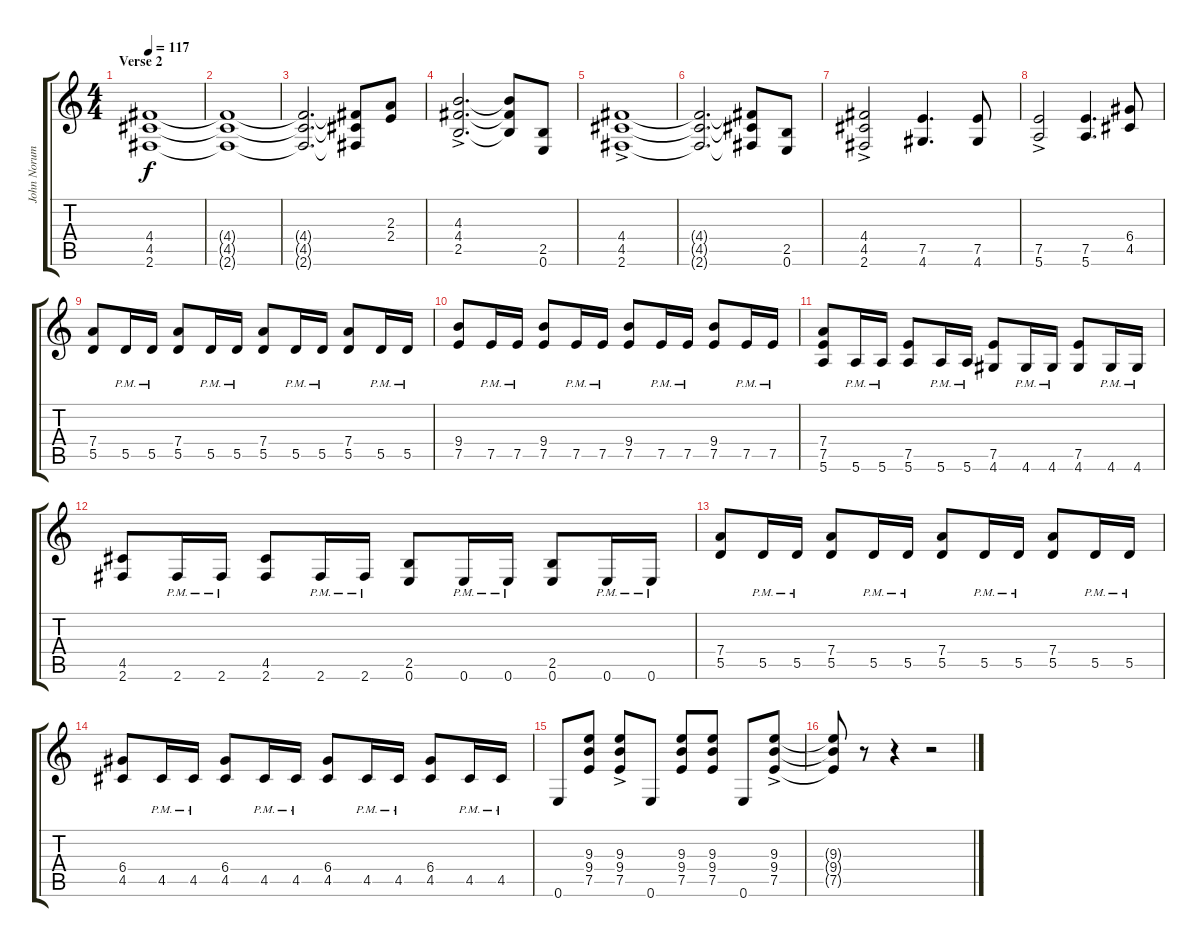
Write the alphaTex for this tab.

\track ("John Norum (Guitar)" "John Norum") {instrument distortionguitar}
\staff {score tabs}
\tuning (E4 B3 G3 D3 A2 E2) {hide}
\ts (4 4)
\section ("" "Verse 2")
\tempo 117
\clef g2
\ks c
(4.4 4.5 2.6).1{dy f} |
(4.4{t} 4.5{t} 2.6{t}).1 |
(4.4{t} 4.5{t} 2.6{t}).2{d} (4.4{t} 4.5{t} 2.6{t}).8 (2.3 2.4).8 |
(4.3 4.4 2.5{ac}).2{d} (4.3{t} 4.4{t} 2.5{t}).8 (2.5 0.6).8 |
(4.4 4.5 2.6{ac}).1 |
(4.4{t} 4.5{t} 2.6{t}).2{d} (4.4{t} 4.5{t} 2.6{t}).8 (2.5 0.6).8 |
(4.4 4.5 2.6{ac}).2 (7.5 4.6).4{d} (7.5 4.6).8 |
(7.5 5.6{ac}).2 (7.5 5.6).4{d} (6.4 4.5).8 |
(7.4 5.5).8 5.5{pm}.16 5.5{pm}.16 (7.4 5.5).8 5.5{pm}.16 5.5{pm}.16 (7.4 5.5).8 5.5{pm}.16 5.5{pm}.16 (7.4 5.5).8 5.5{pm}.16 5.5{pm}.16 |
(9.4 7.5).8 7.5{pm}.16 7.5{pm}.16 (9.4 7.5).8 7.5{pm}.16 7.5{pm}.16 (9.4 7.5).8 7.5{pm}.16 7.5{pm}.16 (9.4 7.5).8 7.5{pm}.16 7.5{pm}.16 |
(7.4 7.5 5.6).8 5.6{pm}.16 5.6{pm}.16 (7.5 5.6).8 5.6{pm}.16 5.6{pm}.16 (7.5 4.6).8 4.6{pm}.16 4.6{pm}.16 (7.5 4.6).8 4.6{pm}.16 4.6{pm}.16 |
(4.5 2.6).8 2.6{pm}.16 2.6{pm}.16 (4.5 2.6).8 2.6{pm}.16 2.6{pm}.16 (2.5 0.6).8 0.6{pm}.16 0.6{pm}.16 (2.5 0.6).8 0.6{pm}.16 0.6{pm}.16 |
(7.4 5.5).8 5.5{pm}.16 5.5{pm}.16 (7.4 5.5).8 5.5{pm}.16 5.5{pm}.16 (7.4 5.5).8 5.5{pm}.16 5.5{pm}.16 (7.4 5.5).8 5.5{pm}.16 5.5{pm}.16 |
(6.4 4.5).8 4.5{pm}.16 4.5{pm}.16 (6.4 4.5).8 4.5{pm}.16 4.5{pm}.16 (6.4 4.5).8 4.5{pm}.16 4.5{pm}.16 (6.4 4.5).8 4.5{pm}.16 4.5{pm}.16 |
0.6.8 (9.3 9.4 7.5).8 (9.3{ac} 9.4{ac} 7.5{ac}).8 0.6.8 (9.3 9.4 7.5).8 (9.3 9.4 7.5).8 0.6.8 (9.3{ac} 9.4{ac} 7.5{ac}).8 |
(9.3{t} 9.4{ss t} 7.5{ss t}).8 r.8 r.4 r.2
